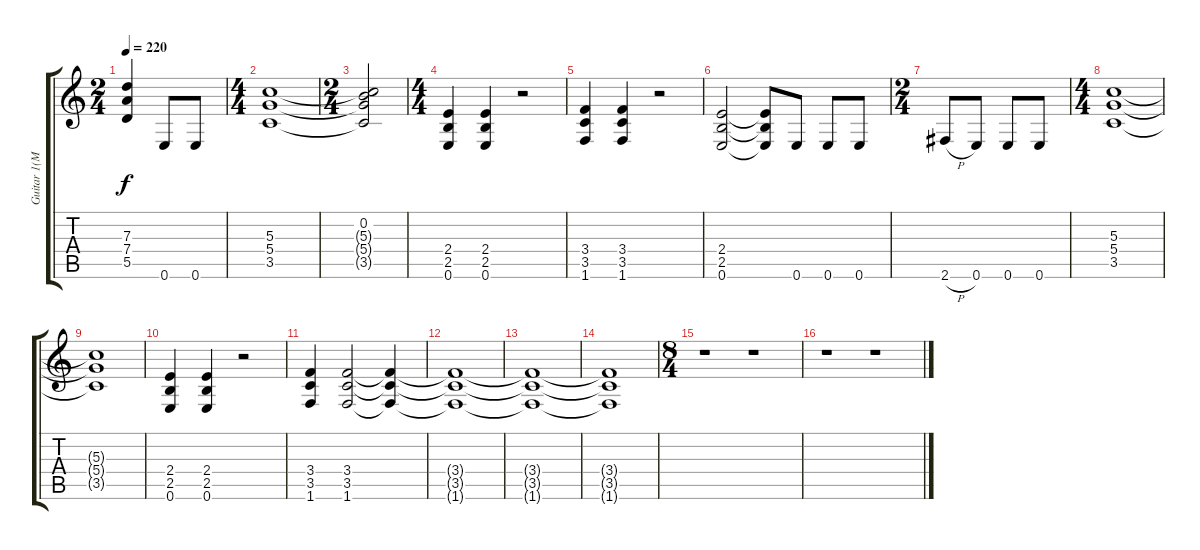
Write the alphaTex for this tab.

\track ("Guitar 1(Main Rhythm)" "Guitar 1(M") {instrument distortionguitar}
\staff {score tabs}
\tuning (E4 B3 G3 D3 A2 E2) {hide}
\ts (2 4)
\tempo 220
\clef g2
\ks c
(7.3 7.4 5.5).4{dy f} 0.6.8 0.6.8 |
\ts (4 4)
(5.3 5.4 3.5).1 |
\ts (2 4)
(0.2 5.3{t} 5.4{t} 3.5{t}).2 |
\ts (4 4)
(2.4 2.5 0.6).4 (2.4 2.5 0.6).4 r.2 |
(3.4 3.5 1.6).4 (3.4 3.5 1.6).4 r.2 |
(2.4 2.5 0.6).2 (2.4{t} 2.5{t} 0.6{t}).8 0.6.8 0.6.8 0.6.8 |
\ts (2 4)
2.6{h}.8 0.6.8 0.6.8 0.6.8 |
\ts (4 4)
(5.3 5.4 3.5).1 |
(5.3{t} 5.4{t} 3.5{t}).1 |
(2.4 2.5 0.6).4 (2.4 2.5 0.6).4 r.2 |
(3.4 3.5 1.6).4 (3.4 3.5 1.6).2 (3.4{t} 3.5{t} 1.6{t}).4 |
(3.4{t} 3.5{t} 1.6{t}).1 |
(3.4{t} 3.5{t} 1.6{t}).1 |
(3.4{t} 3.5{t} 1.6{t}).1 |
\ts (8 4)
r.1 r.1 |
r.1 r.1
